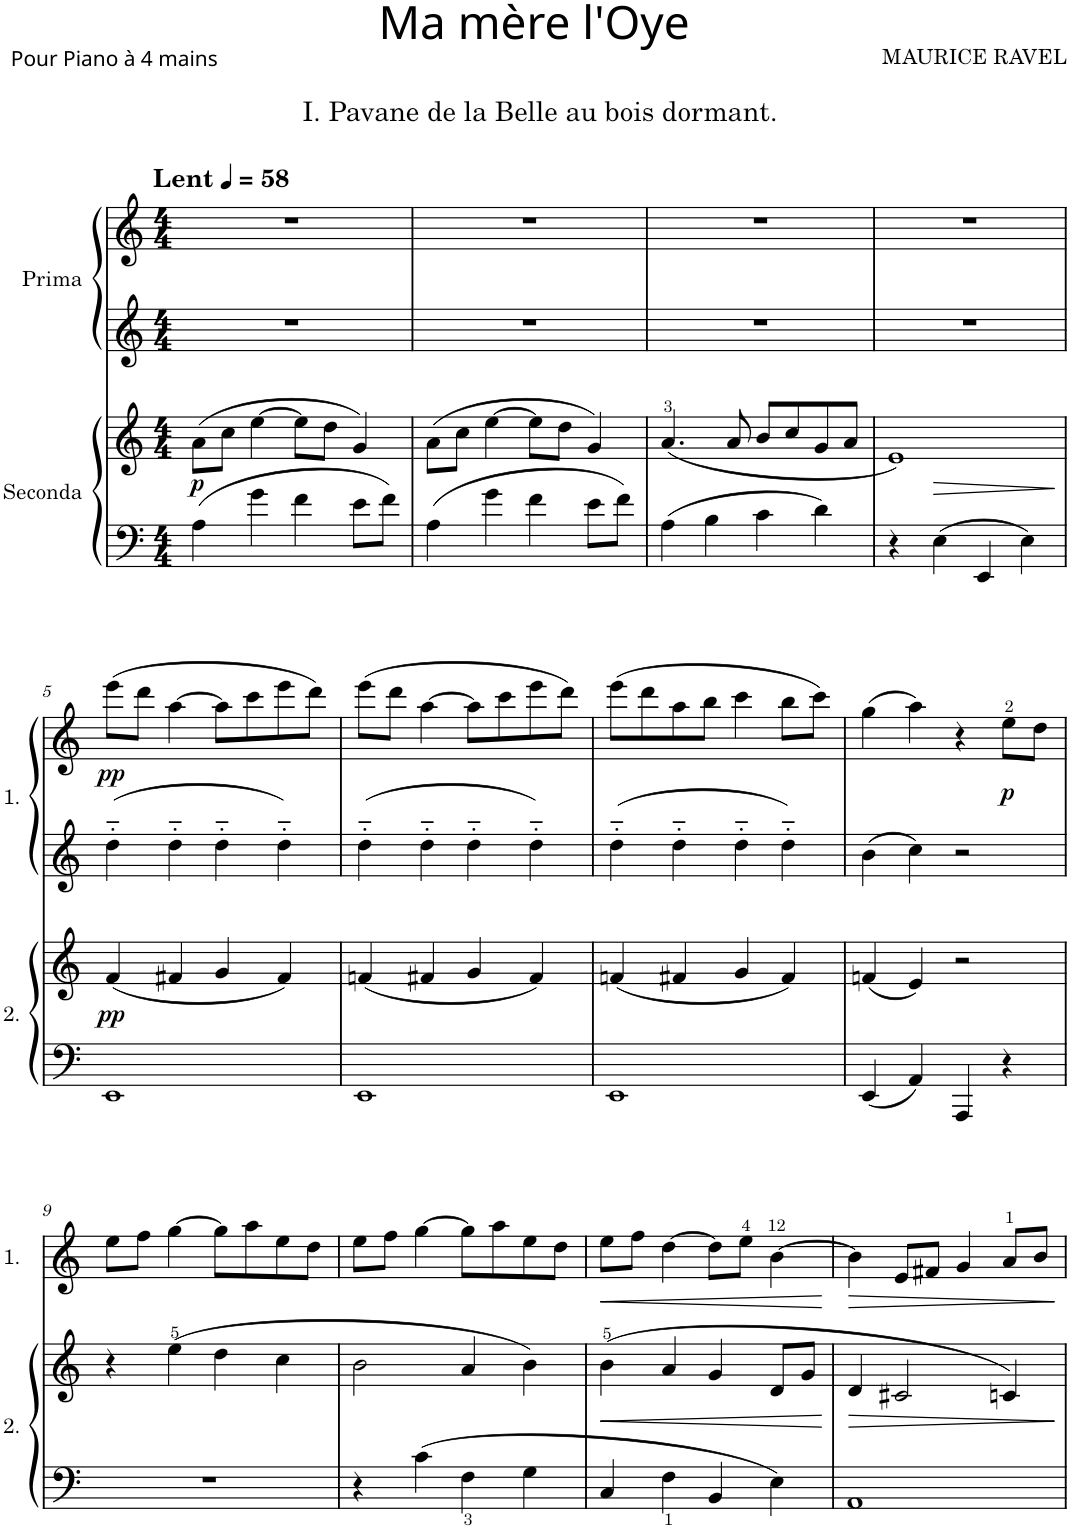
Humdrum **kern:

**kern	**kern	**dynam	**kern	**kern	**dynam
*part2	*part2	*part2	*part1	*part1	*part1
*staff4	*staff3	*staff3/4	*staff2	*staff1	*staff1/2
*I"Seconda	*	*	*I"Prima	*	*
*clefF4	*clefG2	*	*clefG2	*clefG2	*
*k[]	*k[]	*	*k[]	*k[]	*
*M4/4	*M4/4	*	*M4/4	*M4/4	*
*MM58	*MM58	*	*MM58	*MM58	*
=1	=1	=1	=1	=1	=1
!	!	!	!	!LO:TX:a:B:t=Lent	!
!	!	!LO:DY:b	!	!	!
4A\	(8a\L	p	1r	1r	.
.	8cc\J	.	.	.	.
4g\	[4ee\	.	.	.	.
4f\	8ee\L]	.	.	.	.
.	8dd\J	.	.	.	.
8e\L	4g/)	.	.	.	.
8f\J	.	.	.	.	.
=2	=2	=2	=2	=2	=2
4A\	(8a\L	.	1r	1r	.
.	8cc\J	.	.	.	.
4g\	[4ee\	.	.	.	.
4f\	8ee\L]	.	.	.	.
.	8dd\J	.	.	.	.
8e\L	4g/)	.	.	.	.
8f\J	.	.	.	.	.
=3	=3	=3	=3	=3	=3
4A\	(4.a/	.	1r	1r	.
4B\	.	.	.	.	.
.	8a/	.	.	.	.
4c\	8b/L	.	.	.	.
.	8cc/	.	.	.	.
4d\	8g/	.	.	.	.
.	8a/J	.	.	.	.
=4	=4	=4	=4	=4	=4
*	*^	*	*	*	*
4r	1e)	4ryy	.	1r	1r	.
!	!	!	!LO:HP:b	!	!	!
4E\	.	4ryy	>	.	.	.
4EE/	.	2ryy	.	.	.	.
4E\	.	.	.	.	.	.
*	*v	*v	*	*	*	*
!!LO:LB:g=z
=5	=5	=5	=5	=5	=5
!	!	!LO:DY:b	!	!	!LO:DY:b
1EE	(4f/	pp	4dd'~\	(8eee\L	pp
.	.	.	.	8ddd\J	.
.	4f#X/	.	4dd'~\	[4aa\	.
.	4g/	.	4dd'~\	8aa\L]	.
.	.	.	.	8ccc\	.
.	4f#/)	.	4dd'~\	8eee\	.
.	.	.	.	8ddd\J)	.
=6	=6	=6	=6	=6	=6
1EE	(4fn/	.	4dd'~\	(8eee\L	.
.	.	.	.	8ddd\J	.
.	4f#X/	.	4dd'~\	[4aa\	.
.	4g/	.	4dd'~\	8aa\L]	.
.	.	.	.	8ccc\	.
.	4f#/)	.	4dd'~\	8eee\	.
.	.	.	.	8ddd\J)	.
=7	=7	=7	=7	=7	=7
1EE	(4fn/	.	4dd'~\	(8eee\L	.
.	.	.	.	8ddd\	.
.	4f#X/	.	4dd'~\	8aa\	.
.	.	.	.	8bb\J	.
.	4g/	.	4dd'~\	4ccc\	.
.	4f#/)	.	4dd'~\	8bb\L	.
.	.	.	.	8ccc\J)	.
=8	=8	=8	=8	=8	=8
4EE/	(4fn/	.	4b\	(4gg\	.
4AA/	4e/)	.	4cc\	4aa\)	.
4AAA/	2r	.	2r	4r	.
!	!	!	!	!	!LO:DY:b
4r	.	.	.	8ee\L	p
.	.	.	.	8dd\J	.
!!LO:LB:g=z
=9	=9	=9	=9	=9	=9
1r	4r	.	1r	8ee\L	.
.	.	.	.	8ff\J	.
.	(4ee\	.	.	[4gg\	.
.	4dd\	.	.	8gg\L]	.
.	.	.	.	8aa\	.
.	4cc\	.	.	8ee\	.
.	.	.	.	8dd\J	.
=10	=10	=10	=10	=10	=10
4r	2b\	.	1r	8ee\L	.
.	.	.	.	8ff\J	.
4c\	.	.	.	[4gg\	.
4F\	4a/	.	.	8gg\L]	.
.	.	.	.	8aa\	.
4G\	4b\)	.	.	8ee\	.
.	.	.	.	8dd\J	.
=11	=11	=11	=11	=11	=11
!	!	!LO:HP:b	!	!	!LO:HP:b
4C/	(4b\	<	1r	8ee\L	<
.	.	.	.	8ff\J	.
4F\	4a/	.	.	[4dd\	.
4BB/	4g/	.	.	8dd\L]	.
.	.	.	.	8ee\J	.
4E\	8d/L	.	.	[4b\	.
.	8g/J	.	.	.	.
.	.	]	.	.	[
=12	=12	=12	=12	=12	=12
!	!	!	!	!	!LO:HP:b
1AA	4d/	.	1r	4b\]	>
.	2c#X/	.	.	8e/L	.
.	.	.	.	8f#X/J	.
.	.	.	.	4g/	.
.	4cn/)	.	.	8a/L	.
.	.	.	.	8b/J	.
.	.	[	.	.	]
=	=	=	=	=	=
*-	*-	*-	*-	*-	*-
